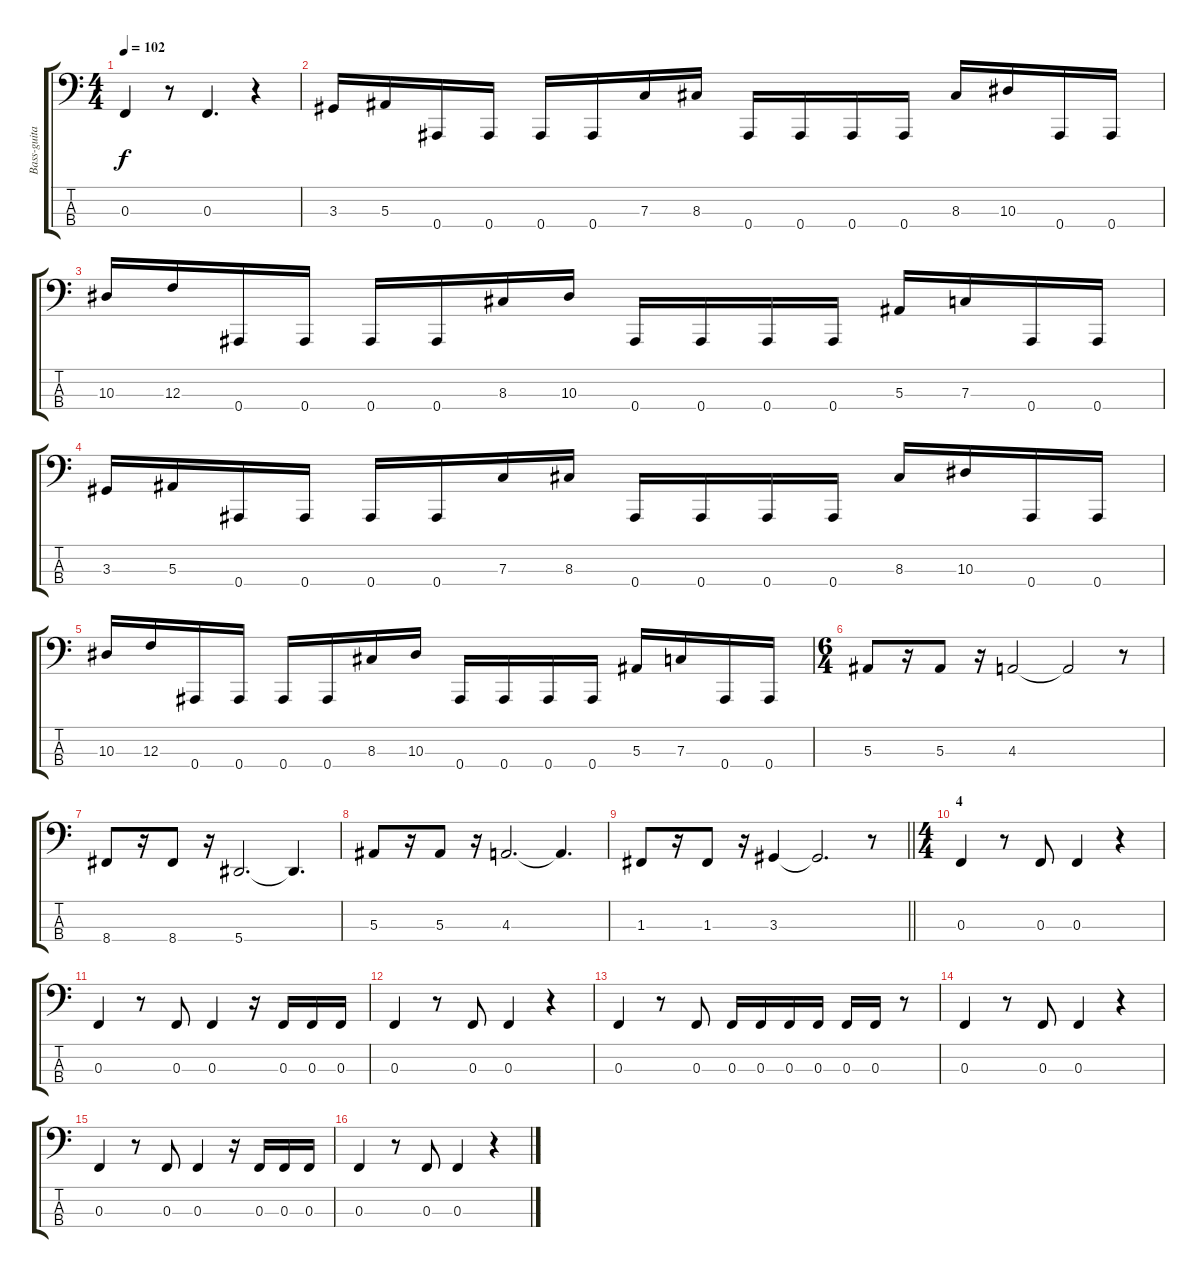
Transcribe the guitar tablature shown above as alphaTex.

\track ("Bass-guitar" "Bass-guita") {instrument electricbasspick}
\staff {score tabs}
\tuning (Eb2 Bb1 F1 Bb0) {hide}
\ts (4 4)
\tempo 102
\clef f4
\ks c
0.3.4{dy f} r.8 0.3.4{d} r.4 |
3.3.16 5.3.16 0.4.16 0.4.16 0.4.16 0.4.16 7.3.16 8.3.16 0.4.16 0.4.16 0.4.16 0.4.16 8.3.16 10.3.16 0.4.16 0.4.16 |
10.3.16 12.3.16 0.4.16 0.4.16 0.4.16 0.4.16 8.3.16 10.3.16 0.4.16 0.4.16 0.4.16 0.4.16 5.3.16 7.3.16 0.4.16 0.4.16 |
3.3.16 5.3.16 0.4.16 0.4.16 0.4.16 0.4.16 7.3.16 8.3.16 0.4.16 0.4.16 0.4.16 0.4.16 8.3.16 10.3.16 0.4.16 0.4.16 |
10.3.16 12.3.16 0.4.16 0.4.16 0.4.16 0.4.16 8.3.16 10.3.16 0.4.16 0.4.16 0.4.16 0.4.16 5.3.16 7.3.16 0.4.16 0.4.16 |
\ts (6 4)
5.3.8 r.16 5.3.8 r.16 4.3.2 4.3{t}.2 r.8 |
8.4.8 r.16 8.4.8 r.16 5.4.2{d} 5.4{t}.4{d} |
5.3.8 r.16 5.3.8 r.16 4.3.2{d} 4.3{t}.4{d} |
\barLineRight lightlight
1.3.8 r.16 1.3.8 r.16 3.3.4 3.3{t}.2{d} r.8 |
\ts (4 4)
\section ("" "4")
0.3.4 r.8 0.3.8 0.3.4 r.4 |
0.3.4 r.8 0.3.8 0.3.4 r.16 0.3.16 0.3.16 0.3.16 |
0.3.4 r.8 0.3.8 0.3.4 r.4 |
0.3.4 r.8 0.3.8 0.3.16 0.3.16 0.3.16 0.3.16 0.3.16 0.3.16 r.8 |
0.3.4 r.8 0.3.8 0.3.4 r.4 |
0.3.4 r.8 0.3.8 0.3.4 r.16 0.3.16 0.3.16 0.3.16 |
0.3.4 r.8 0.3.8 0.3.4 r.4
